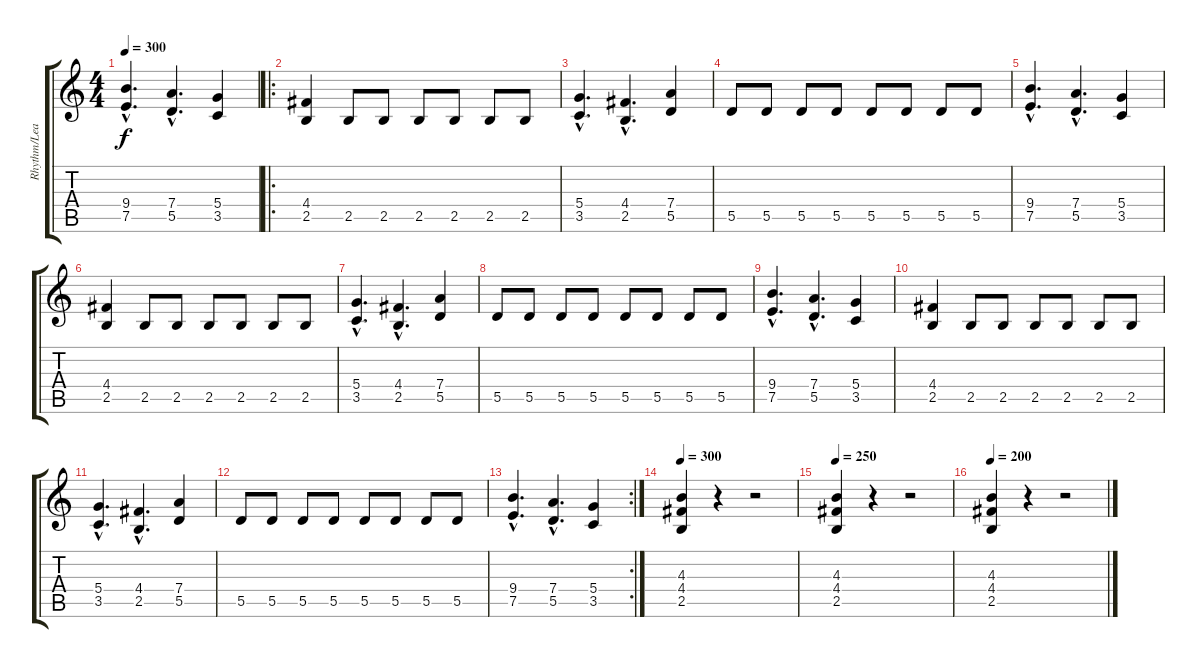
\track ("Rhythm/Lead" "Rhythm/Lea") {instrument distortionguitar}
\staff {score tabs}
\tuning (E4 B3 G3 D3 A2 E2) {hide}
\ts (4 4)
\tempo 300
\clef g2
\ks c
(9.4{hac} 7.5{hac}).4{d dy f} (7.4{hac} 5.5{hac}).4{d} (5.4 3.5).4 |
\ro
(4.4 2.5).4 2.5.8 2.5.8 2.5.8 2.5.8 2.5.8 2.5.8 |
(5.4{hac} 3.5{hac}).4{d} (4.4{hac} 2.5{hac}).4{d} (7.4 5.5).4 |
5.5.8 5.5.8 5.5.8 5.5.8 5.5.8 5.5.8 5.5.8 5.5.8 |
(9.4{hac} 7.5{hac}).4{d} (7.4{hac} 5.5{hac}).4{d} (5.4 3.5).4 |
(4.4 2.5).4 2.5.8 2.5.8 2.5.8 2.5.8 2.5.8 2.5.8 |
(5.4{hac} 3.5{hac}).4{d} (4.4{hac} 2.5{hac}).4{d} (7.4 5.5).4 |
5.5.8 5.5.8 5.5.8 5.5.8 5.5.8 5.5.8 5.5.8 5.5.8 |
(9.4{hac} 7.5{hac}).4{d} (7.4{hac} 5.5{hac}).4{d} (5.4 3.5).4 |
(4.4 2.5).4 2.5.8 2.5.8 2.5.8 2.5.8 2.5.8 2.5.8 |
(5.4{hac} 3.5{hac}).4{d} (4.4{hac} 2.5{hac}).4{d} (7.4 5.5).4 |
5.5.8 5.5.8 5.5.8 5.5.8 5.5.8 5.5.8 5.5.8 5.5.8 |
\rc 2
(9.4{hac} 7.5{hac}).4{d} (7.4{hac} 5.5{hac}).4{d} (5.4 3.5).4 |
\tempo 300
(4.3 4.4 2.5).4{instrument distortionguitar} r.4 r.2 |
\tempo 250
(4.3 4.4 2.5).4 r.4 r.2 |
\tempo 200
(4.3 4.4 2.5).4 r.4 r.2
